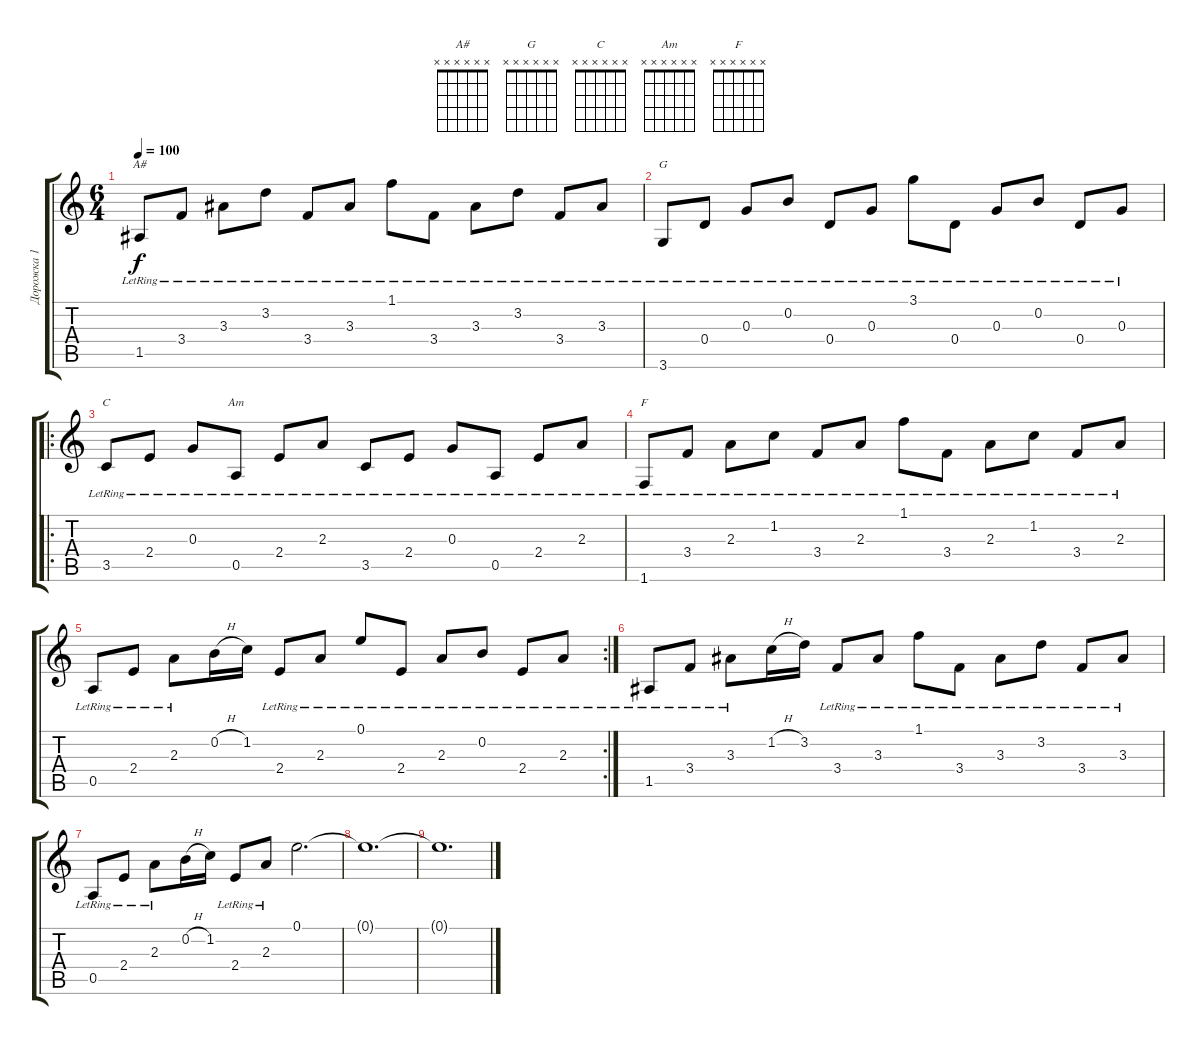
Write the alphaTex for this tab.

\track ("Дорожка 1" "Дорожка 1") {instrument acousticguitarsteel}
\staff {score tabs}
\tuning (E4 B3 G3 D3 A2 E2) {hide}
\chord ("A#" x x x x x x)
\chord ("G" x x x x x x)
\chord ("C" x x x x x x)
\chord ("Am" x x x x x x)
\chord ("F" x x x x x x)
\ts (6 4)
\tempo 100
\clef g2
\ks c
1.5{lr}.8{ch "A#" dy f} 3.4{lr}.8 3.3{lr}.8 3.2{lr}.8 3.4{lr}.8 3.3{lr}.8 1.1{lr}.8 3.4{lr}.8 3.3{lr}.8 3.2{lr}.8 3.4{lr}.8 3.3{lr}.8 |
3.6{lr}.8{ch "G"} 0.4{lr}.8 0.3{lr}.8 0.2{lr}.8 0.4{lr}.8 0.3{lr}.8 3.1{lr}.8 0.4{lr}.8 0.3{lr}.8 0.2{lr}.8 0.4{lr}.8 0.3{lr}.8 |
\ro
3.5{lr}.8{ch "C"} 2.4{lr}.8 0.3{lr}.8 0.5{lr}.8{ch "Am"} 2.4{lr}.8 2.3{lr}.8 3.5{lr}.8 2.4{lr}.8 0.3{lr}.8 0.5{lr}.8 2.4{lr}.8 2.3{lr}.8 |
1.6{lr}.8{ch "F"} 3.4{lr}.8 2.3{lr}.8 1.2{lr}.8 3.4{lr}.8 2.3{lr}.8 1.1{lr}.8 3.4{lr}.8 2.3{lr}.8 1.2{lr}.8 3.4{lr}.8 2.3{lr}.8 |
\rc 2
0.5{lr}.8 2.4{lr}.8 2.3{lr}.8 0.2{h}.16 1.2.16 2.4{lr}.8 2.3{lr}.8 0.1{lr}.8 2.4{lr}.8 2.3{lr}.8 0.2{lr}.8 2.4{lr}.8 2.3{lr}.8 |
1.5{lr}.8 3.4{lr}.8 3.3{lr}.8 1.2{h}.16 3.2.16 3.4{lr}.8 3.3{lr}.8 1.1{lr}.8 3.4{lr}.8 3.3{lr}.8 3.2{lr}.8 3.4{lr}.8 3.3{lr}.8 |
0.5{lr}.8 2.4{lr}.8 2.3{lr}.8 0.2{h}.16 1.2.16 2.4{lr}.8 2.3{lr}.8 0.1.2{d} |
0.1{t}.1{d} |
0.1{t}.1{d}
